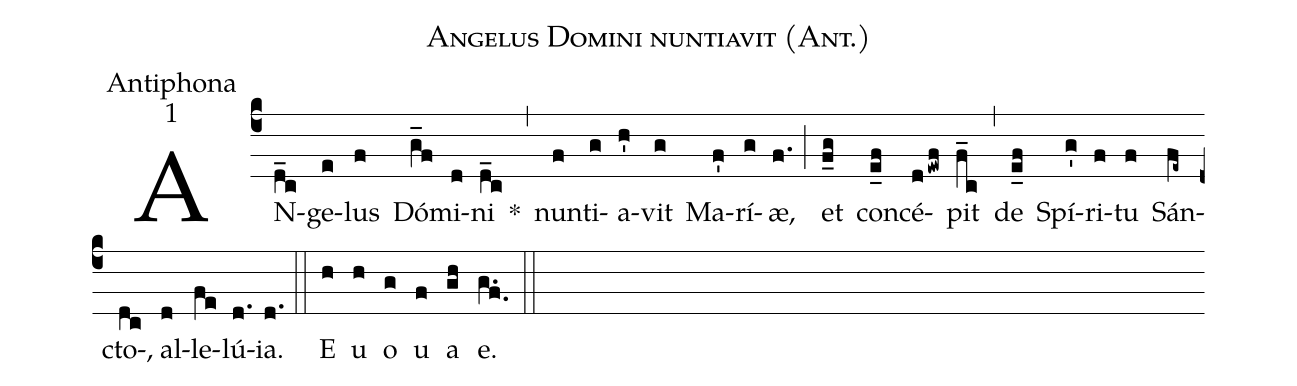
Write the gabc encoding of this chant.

name:Angelus Domini nuntiavit (Ant.);
office-part:Antiphona;
mode:1;
%%
(c4) AN(d_c)ge(e)lus(f) Dó(g_f)mi(d)ni(d_c) *(,) nun(f)ti-(g)a(h')vit(g) Ma(f')rí(g)æ,(f.) (;) et(f_g) con(e_f)cé-(dewf)pit(f_c) (,) de(e_f) Spí(g')ri(f)tu(f) Sán(fe~)cto(dc), al(d)le(fe)lú(d.)ia.(d.) (::) E(h) u(h) o(g) u(f) a(gh) e.(g.f.) (::)
